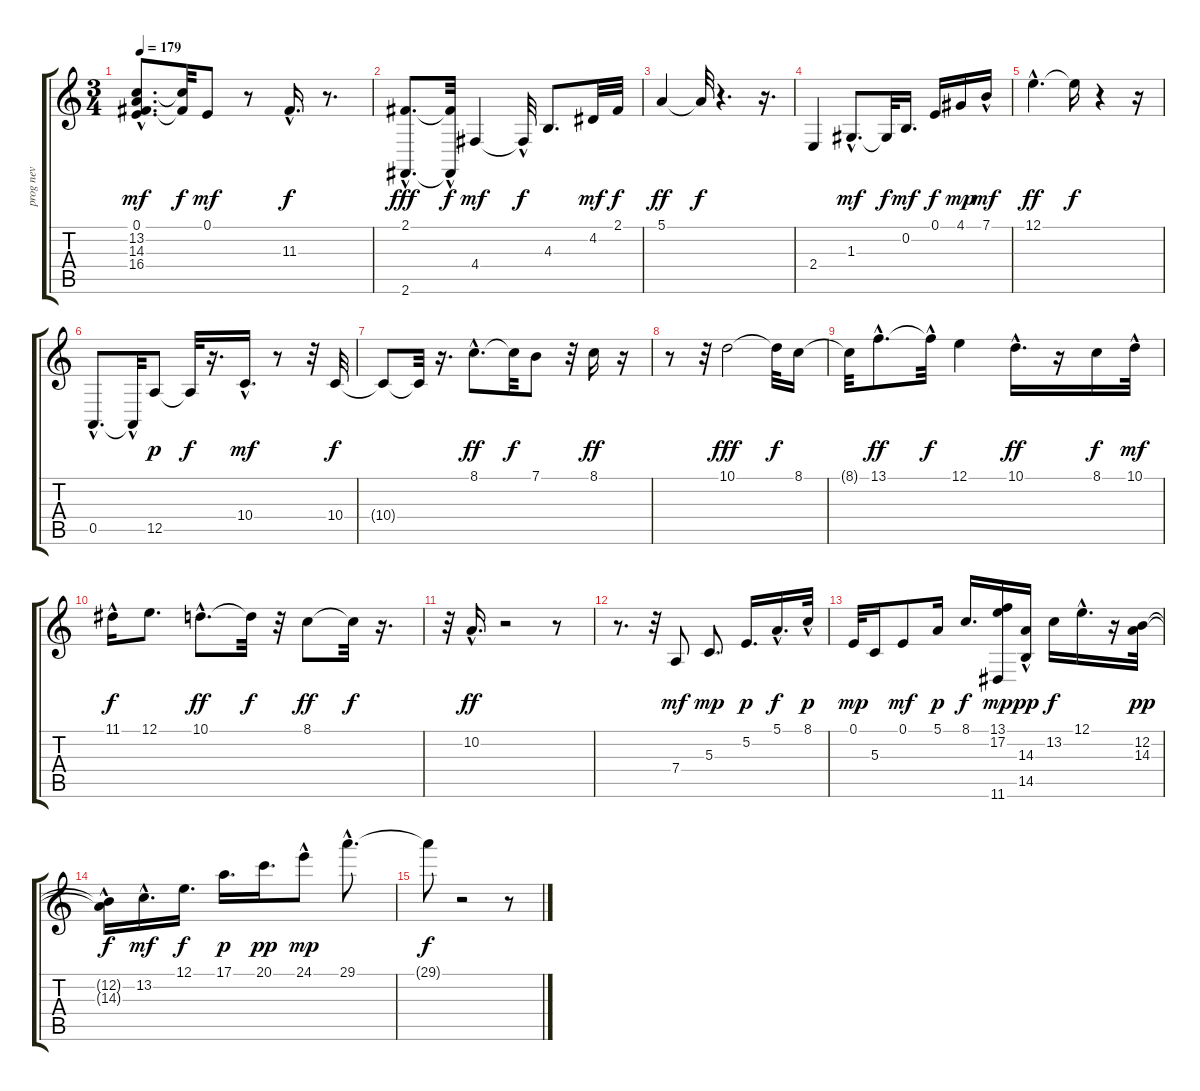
\track ("prog nev" "prog nev") {instrument acousticgrandpiano}
\staff {score tabs}
\tuning (E4 B3 G3 D3 A2 E2) {hide}
\ts (3 4)
\tempo 179
\clef g2
\ks c
(0.1 13.2{hac} 14.3 16.4{hac}).8{d dy mf} (13.2{t} 16.4{t}).32{dy f} 0.1.8{dy mf} r.8 11.3{hac}.16{d dy f} r.8{d} |
(2.1{hac} 2.6{hac}).8{d dy fff} (2.1{t} 2.6{hac t}).32{dy f} 4.4.4{dy mf} 4.4{hac t}.32{dy f} 4.3.8{d} 4.2.32{dy mf} 2.1.32{dy f} |
5.1.4{dy ff} 5.1{t}.32{dy f} r.4{d} r.16{d} |
2.4.4 1.3{hac}.8{d dy mf} 1.3{t}.32{dy f} 0.2.16{d dy mf} 0.1.16{dy f} 4.1.16{dy mp} 7.1{hac}.16{dy mf} |
12.1{hac}.4{d dy ff} 12.1{t}.16{dy f} r.4 r.16 |
0.5{hac}.8{d} 0.5{hac t}.32 12.5.8{dy p} 12.5{t}.32{dy f} r.16{d} 10.4{hac}.16{d dy mf} r.8 r.32 10.4.32{dy f} |
10.4{t}.8 10.4{t}.32 r.16{d} 8.1{hac}.8{d dy ff} 8.1{t}.32{dy f} 7.1.8 r.32 8.1.16{dy ff} r.16 |
r.8 r.32 10.1.2{dy fff} 10.1{t}.32{dy f} 8.1.16 |
8.1{t}.32 13.1{hac}.8{d dy ff} 13.1{hac t}.32{dy f} 12.1.4 10.1{hac}.16{d dy ff} r.16 8.1.16{dy f} 10.1{hac}.32{dy mf} |
11.1{hac}.16{dy f} 12.1.8{d} 10.1{hac}.8{d dy ff} 10.1{t}.32{dy f} r.32 8.1.8{dy ff} 8.1{t}.32{dy f} r.16{d} |
r.32 10.2{hac}.16{d dy ff} r.2 r.8 |
r.8{d} r.32 7.4.8{dy mf} 5.3.8{d dy mp} 5.2.16{d dy p} 5.1{hac}.16{d dy f} 8.1{hac}.32{dy p} |
0.1.32{dy mp} 5.3.16 0.1.8{dy mf} 5.1.16{dy p} 8.1.16{d dy f} (13.1 17.2 11.6).16{dy mp} (14.3{hac} 14.5).16{dy pp} 13.2.16{dy f} 12.1{hac}.16{d} r.16 (12.2 14.3).32{dy pp} |
(12.2{t} 14.3{hac t}).16{dy f} 13.2{hac}.16{d dy mf} 12.1.16{d dy f} 17.1.16{d dy p} 20.1.16{d dy pp} 24.1{hac}.8{dy mp} 29.1{hac}.8{d} |
29.1{t}.8{dy f} r.2 r.8
